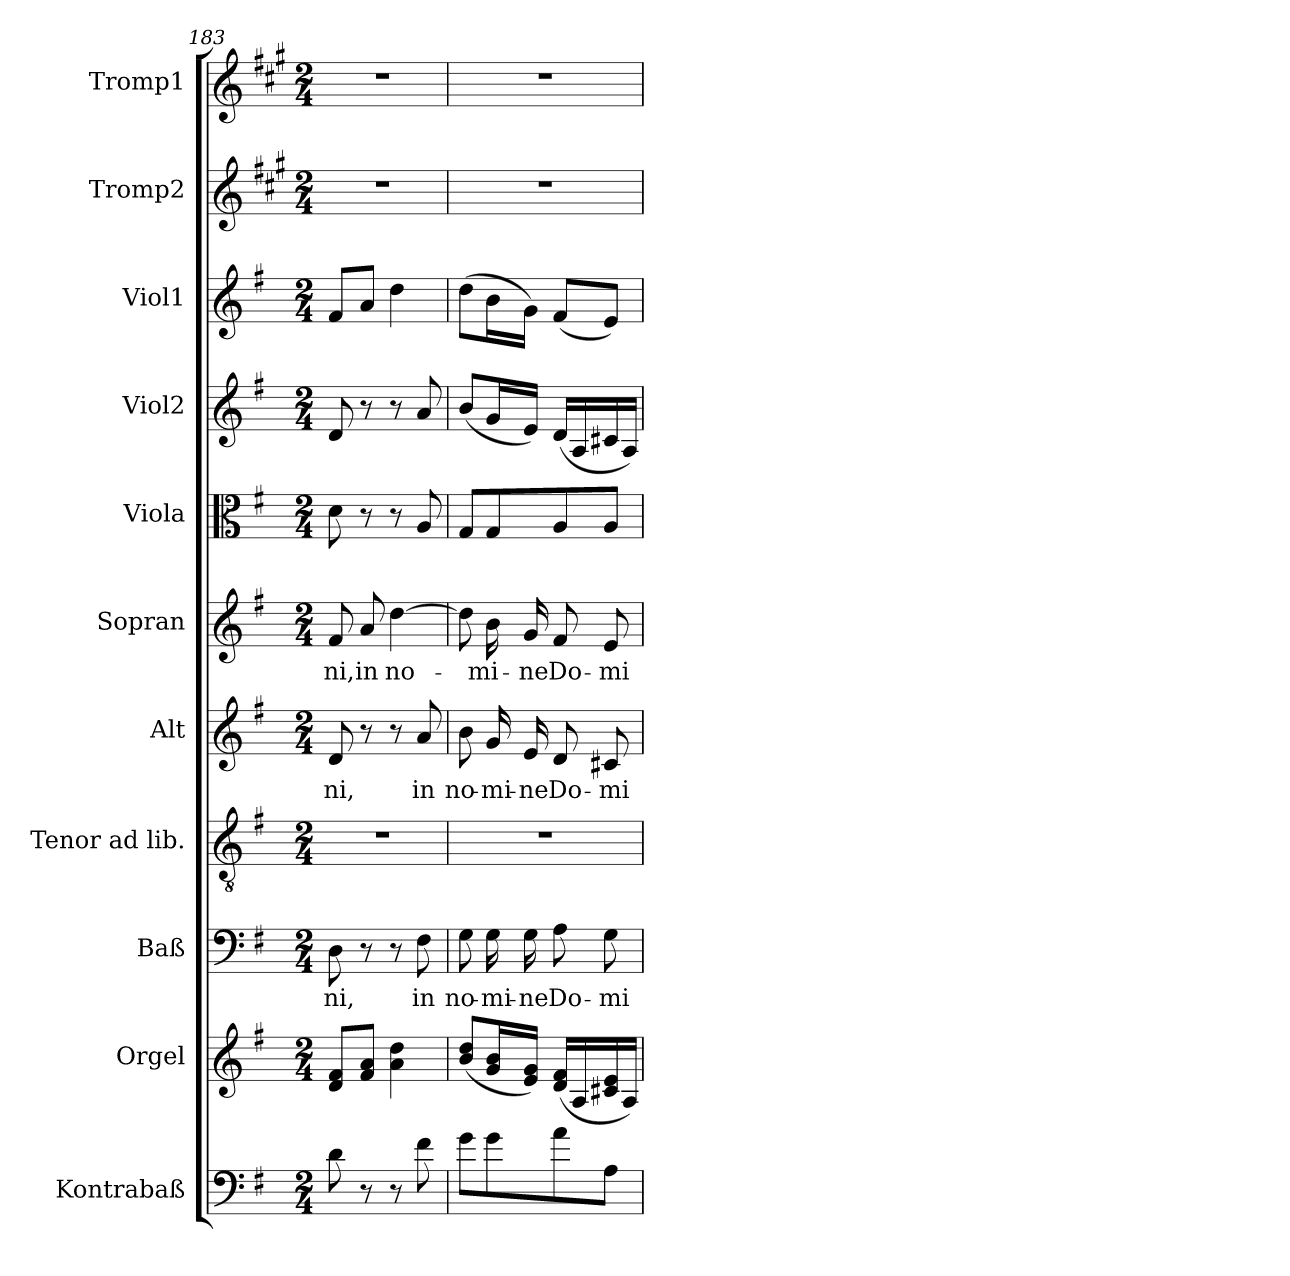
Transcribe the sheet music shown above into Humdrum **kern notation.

**kern	**kern	**kern	**text	**kern	**kern	**text	**kern	**text	**kern	**kern	**kern	**kern	**kern
*part11	*part10	*part9	*part9	*part8	*part7	*part7	*part6	*part6	*part5	*part4	*part3	*part2	*part1
*staff11	*staff10	*staff9	*staff9	*staff8	*staff7	*staff7	*staff6	*staff6	*staff5	*staff4	*staff3	*staff2	*staff1
*I"Kontrabaß	*I"Orgel	*I"Baß	*	*I"Tenor ad lib.	*I"Alt	*	*I"Sopran	*	*I"Viola	*I"Viol2	*I"Viol1	*I"Tromp2	*I"Tromp1
*	*	*	*	*	*	*	*	*	*I'Vla	*	*	*	*
*clefF4	*clefG2	*clefF4	*	*clefGv2	*clefG2	*	*clefG2	*	*clefC3	*clefG2	*clefG2	*clefG2	*clefG2
*ITrd7c12	*	*	*	*	*	*	*	*	*	*	*	*ITrd1c2	*ITrd1c2
*k[f#]	*k[f#]	*k[f#]	*	*k[f#]	*k[f#]	*	*k[f#]	*	*k[f#]	*k[f#]	*k[f#]	*k[f#]	*k[f#]
*G:	*G:	*G:	*	*G:	*G:	*	*G:	*	*G:	*G:	*G:	*G:	*G:
*M2/4	*M2/4	*M2/4	*	*M2/4	*M2/4	*	*M2/4	*	*M2/4	*M2/4	*M2/4	*M2/4	*M2/4
=183	=183	=183	=183	=183	=183	=183	=183	=183	=183	=183	=183	=183	=183
!	!	!	!LO:LY:b	!	!	!LO:LY:b	!	!LO:LY:b	!	!	!	!	!
8D\	8d/ 8f#/L	8D\	-ni,	2r	8d/	-ni,	8f#/	-ni,	8d\	8d/	8f#/L	2r	2r
!	!	!	!	!	!	!	!	!LO:LY:b	!	!	!	!	!
8r	8f#/ 8a/J	8r	.	.	8r	.	8a/	in	8r	8r	8a/J	.	.
!	!	!	!	!	!	!	!	!LO:LY:b	!	!	!	!	!
8r	4a\ 4dd\	8r	.	.	8r	.	[4dd\	no-	8r	8r	4dd\	.	.
!	!	!	!LO:LY:b	!	!	!LO:LY:b	!	!	!	!	!	!	!
8F#\	.	8F#\	in	.	8a/	in	.	.	8A/	8a/	.	.	.
!!LO:PB:g=z
=184	=184	=184	=184	=184	=184	=184	=184	=184	=184	=184	=184	=184	=184
!	!	!	!LO:LY:b	!	!	!LO:LY:b	!	!	!	!	!	!	!
8G\L	(<8b/ 8dd/L	8G\	no-	2r	8b\	no-	8dd\]	.	8G/L	(<8b/L	(>8dd\L	2r	2r
!	!	!	!LO:LY:b	!	!	!LO:LY:b	!	!LO:LY:b	!	!	!	!	!
8G\	16g/ 16b/L	16G\	-mi-	.	16g/	-mi-	16b\	-mi-	8G/	16g/L	16b\L	.	.
!	!	!	!LO:LY:b	!	!	!LO:LY:b	!	!LO:LY:b	!	!	!	!	!
.	16e/ 16g/JJ)	16G\	-ne	.	16e/	-ne	16g/	-ne	.	16e/JJ)	16g\JJ)	.	.
!	!	!	!LO:LY:b	!	!	!LO:LY:b	!	!LO:LY:b	!	!	!	!	!
8A\	(<16d/ 16f#/LL	8A\	Do-	.	8d/	Do-	8f#/	Do-	8A/	(<16d/LL	(<8f#/L	.	.
.	16A/	.	.	.	.	.	.	.	.	16A/	.	.	.
!	!	!	!LO:LY:b	!	!	!LO:LY:b	!	!LO:LY:b	!	!	!	!	!
8AA\J	16c#X/ 16e/	8G\	-mi-	.	8c#X/	-mi-	8e/	-mi-	8A/J	16c#X/	8e/J)	.	.
.	16A/JJ)	.	.	.	.	.	.	.	.	16A/JJ)	.	.	.
=	=	=	=	=	=	=	=	=	=	=	=	=	=
*-	*-	*-	*-	*-	*-	*-	*-	*-	*-	*-	*-	*-	*-
